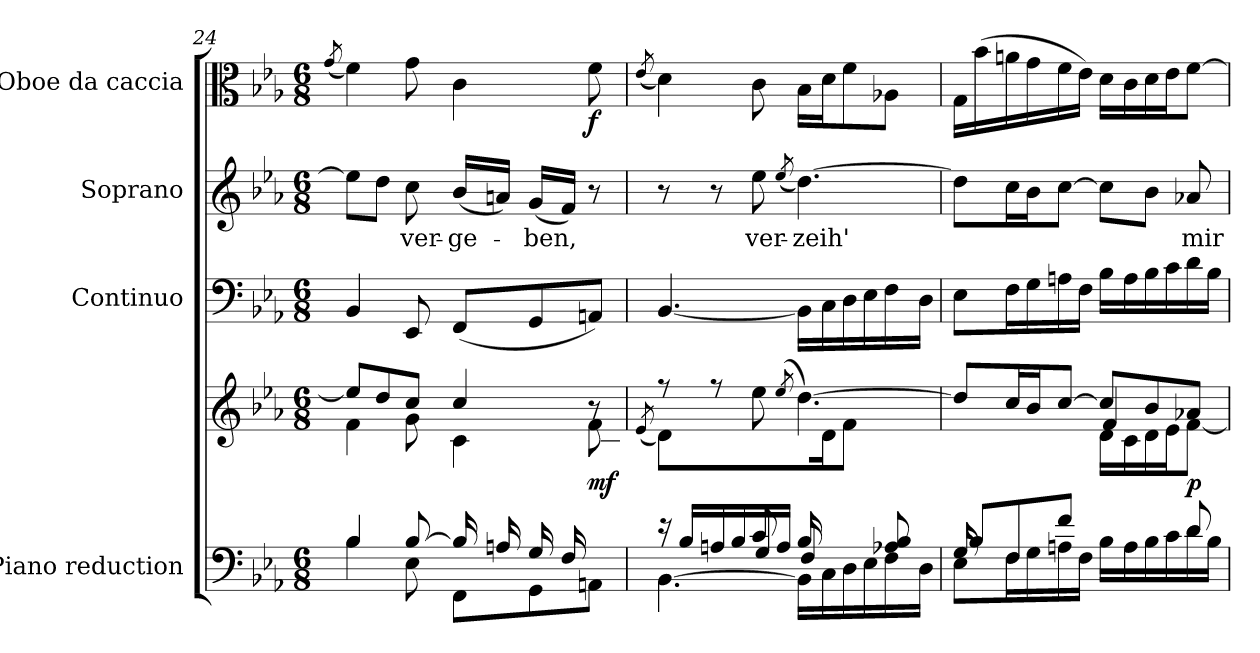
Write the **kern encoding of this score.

**kern	**kern	**dynam	**kern	**kern	**text	**kern	**dynam
*part4	*part4	*part4	*part3	*part2	*part2	*part1	*part1
*staff5	*staff4	*staff4/5	*staff3	*staff2	*staff2	*staff1	*staff1
*I"Piano reduction	*	*	*I"Continuo	*I"Soprano	*	*I"Oboe da caccia	*
*I'Pno	*	*	*	*	*	*I'Ob	*
*clefF4	*clefG2	*	*clefF4	*clefG2	*	*clefC3	*
*k[b-e-a-]	*k[b-e-a-]	*	*k[b-e-a-]	*k[b-e-a-]	*	*k[b-e-a-]	*
*M6/8	*M6/8	*	*M6/8	*M6/8	*	*M6/8	*
=24	=24	=24	=24	=24	=24	=24	=24
.	.	.	.	.	.	(<8qg/	.
*^	*^	*	*	*	*	*	*
*	*	*	*^	*	*	*	*	*	*
4B-/	4B-\	8ee-/L]	4f\	8ryy	.	4BB-/	8ee-\L]	.	4f\)	.
*	*	*	*v	*v	*	*	*	*	*	*
.	.	8dd/	.	.	.	8dd\J	.	.	.
!	!	!	!	!	!	!	!LO:LY:b	!	!
[8B-/	8E-\	8cc/J	8g\	.	8EE-/	8cc\	ver-	8g\	.
!	!	!	!	!	!	!	!LO:LY:b	!	!
16B-/LL]	8FF\L	4cc/	4c\	.	(<8FF/L	(<16b-/LL	-ge-	4c\	.
16An/	.	.	.	.	.	16an/JJ)	.	.	.
!	!	!	!	!	!	!	!LO:LY:b	!	!
16G/	8GG\	.	.	.	8GG/	(<16g/LL	-ben,	.	.
16F/J	.	.	.	.	.	16f/JJ)	.	.	.
*	*	*	*^	*	*	*	*	*	*
!	!	!	!	!	!LO:DY:b	!	!	!	!	!LO:DY:b
8ryy	8AAn\J	8r	8f\	8c\J	mf	8AAn/J)	8r	.	8f\	f
*v	*v	*	*	*	*	*	*	*	*	*
*	*	*v	*v	*	*	*	*	*	*
=25	=25	=25	=25	=25	=25	=25	=25	=25
.	.	(<8qe-/	.	.	.	.	(<8qe-/	.
*^	*	*	*	*	*	*	*	*
*	*^	*	*	*	*	*	*	*	*
4ryy	16r	[4.BB-\	8r	4d\)	.	[4.BB-/	8r	.	4d\)	.
.	16B-/LL	.	.	.	.	.	.	.	.	.
.	16An/	.	8r	.	.	.	8r	.	.	.
.	16B-/	.	.	.	.	.	.	.	.	.
!	!	!	!	!	!	!	!	!LO:LY:b	!	!
8c/	16G/	.	8ee-\	8.ryy	.	.	8ee-\	ver-	8c\	.
.	16A/JJ	.	.	.	.	.	.	.	.	.
.	.	.	(<8qee-/	.	.	.	(<8qee-/	.	.	.
!	!	!	!	!	!	!	!	!LO:LY:b	!	!
16B-/LL	4F/	16BB-\LL]	[4.dd\)	.	.	16BB-\LL]	[4.dd\)	-zeih'	16B-\LL	.
4ryy	.	16C\	.	16d\J	.	16C\	.	.	16d\J	.
.	.	16D\	.	8f\J	.	16D\	.	.	8f\	.
.	.	16E-\	.	.	.	16E-\	.	.	.	.
.	8A-X/ 8B-/	16F\	.	8ryy	.	16F\	.	.	8A-X\J	.
16ryy	.	16D\JJ	.	.	.	16D\JJ	.	.	.	.
=26	=26	=26	=26	=26	=26	=26	=26	=26	=26	=26
*	*	*	*	*^	*	*	*	*	*	*
16G/LL	8B-/L	8E-\L	8dd/L]	16ryy	4.ryy	.	8E-\L	8dd\L]	.	16G\LL	.
2ryy	.	.	.	16b-\	.	.	.	.	.	(>16b-\	.
.	8F/	16F\L	16cc/L	16an\	.	.	16F\L	16cc\L	.	16an\	.
.	.	16G\	16b-/J	16g\	.	.	16G\	16b-\J	.	16g\	.
.	8f/J	16An\	[8cc/J	16f\	.	.	16An\	[8cc\J	.	16f\	.
.	.	16F\JJ	.	16e-\JJ	.	.	16F\JJ	.	.	16e-\JJ)	.
.	4ryy	16B-\LL	8cc/L]	16d\LL	4f/	.	16B-\LL	8cc\L]	.	16d\LL	.
.	.	16A\	.	16c\	.	.	16A\	.	.	16c\	.
.	.	16B-\	8b-/	16d\	.	.	16B-\	8b-\J	.	16d\	.
8.ryy	.	16c\	.	16e-\J	.	.	16c\	.	.	16e-\J	.
!	!	!	!	!	!	!LO:DY:b	!	!	!LO:LY:b	!	!
.	8d/	16d\	8a-X/J	[8f\J	8ryy	p	16d\	8a-X/	mir	[8f\J	.
.	.	16B-\JJ	.	.	.	.	16B-\JJ	.	.	.	.
*v	*v	*v	*	*	*	*	*	*	*	*	*
*	*v	*v	*v	*	*	*	*	*	*
=	=	=	=	=	=	=	=
*-	*-	*-	*-	*-	*-	*-	*-
